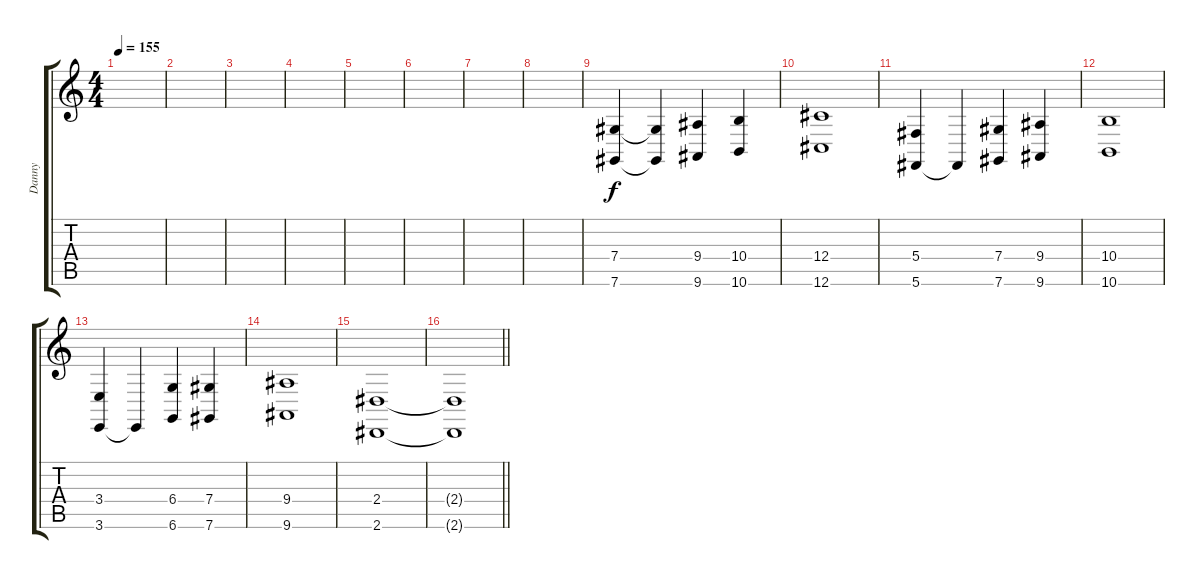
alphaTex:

\track ("Danny" "Danny") {instrument lead1square}
\staff {score tabs}
\tuning (Eb4 Bb3 Gb3 Db3 Ab2 Db2) {hide}
\ts (4 4)
\tempo 155
\clef g2
\ks c
|
|
|
|
|
|
|
|
(7.4 7.6).4 (7.4{t} 7.6{t}).4 (9.4 9.6).4 (10.4 10.6).4 |
(12.4 12.6).1 |
(5.4 5.6).4 5.6{t}.4 (7.4 7.6).4 (9.4 9.6).4 |
(10.4 10.6).1 |
(3.4 3.6).4 3.6{t}.4 (6.4 6.6).4 (7.4 7.6).4 |
(9.4 9.6).1 |
(2.4 2.6).1 |
\barLineRight lightlight
(2.4{t} 2.6{t}).1
